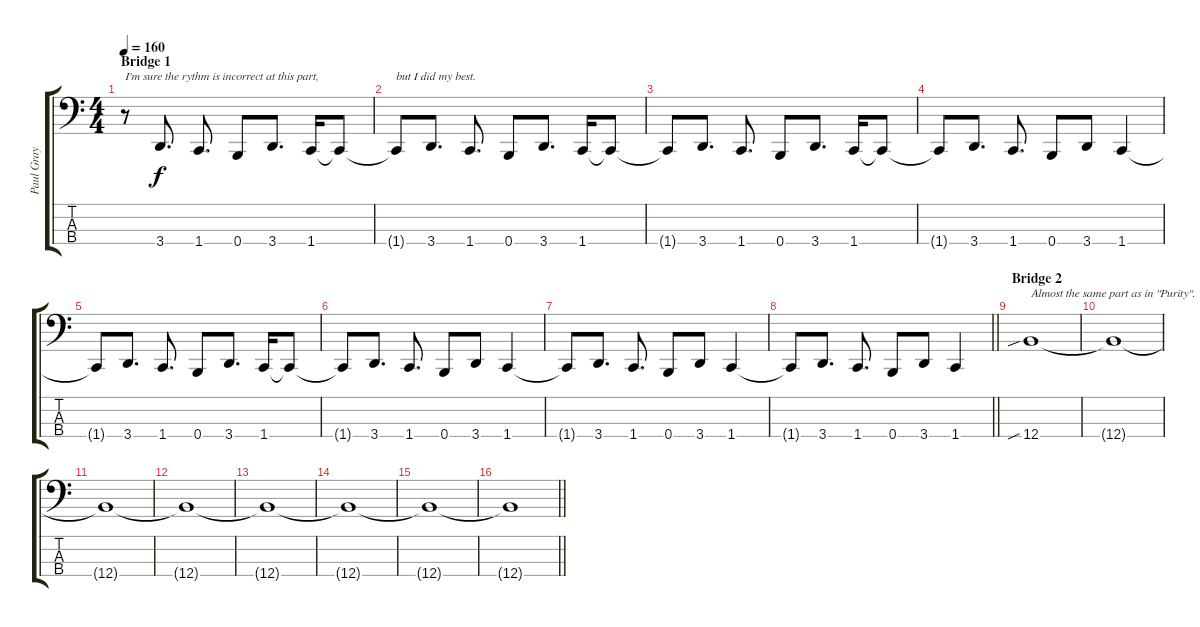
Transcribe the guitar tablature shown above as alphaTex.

\track ("Paul Gray" "Paul Gray") {instrument electricbasspick}
\staff {score tabs}
\tuning (E2 B1 Gb1 B0) {hide}
\ts (4 4)
\section ("" "Bridge 1")
\tempo 160
\clef f4
\ks c
r.8{txt "I'm sure the rythm is incorrect at this part," dy f} 3.4.8{d} 1.4.8{d} 0.4.8 3.4.8{d} 1.4.16 1.4{t}.8 |
1.4{t}.8{txt "but I did my best."} 3.4.8{d} 1.4.8{d} 0.4.8 3.4.8{d} 1.4.16 1.4{t}.8 |
1.4{t}.8 3.4.8{d} 1.4.8{d} 0.4.8 3.4.8{d} 1.4.16 1.4{t}.8 |
1.4{t}.8 3.4.8{d} 1.4.8{d} 0.4.8 3.4.8 1.4.4 |
1.4{t}.8 3.4.8{d} 1.4.8{d} 0.4.8 3.4.8{d} 1.4.16 1.4{t}.8 |
1.4{t}.8 3.4.8{d} 1.4.8{d} 0.4.8 3.4.8 1.4.4 |
1.4{t}.8 3.4.8{d} 1.4.8{d} 0.4.8 3.4.8 1.4.4 |
\barLineRight lightlight
1.4{t}.8 3.4.8{d} 1.4.8{d} 0.4.8 3.4.8 1.4.4 |
\section ("" "Bridge 2")
12.4{sib}.1{txt "Almost the same part as in \"Purity\"."} |
12.4{t}.1 |
12.4{t}.1 |
12.4{t}.1 |
12.4{t}.1 |
12.4{t}.1 |
12.4{t}.1 |
\barLineRight lightlight
12.4{t}.1
